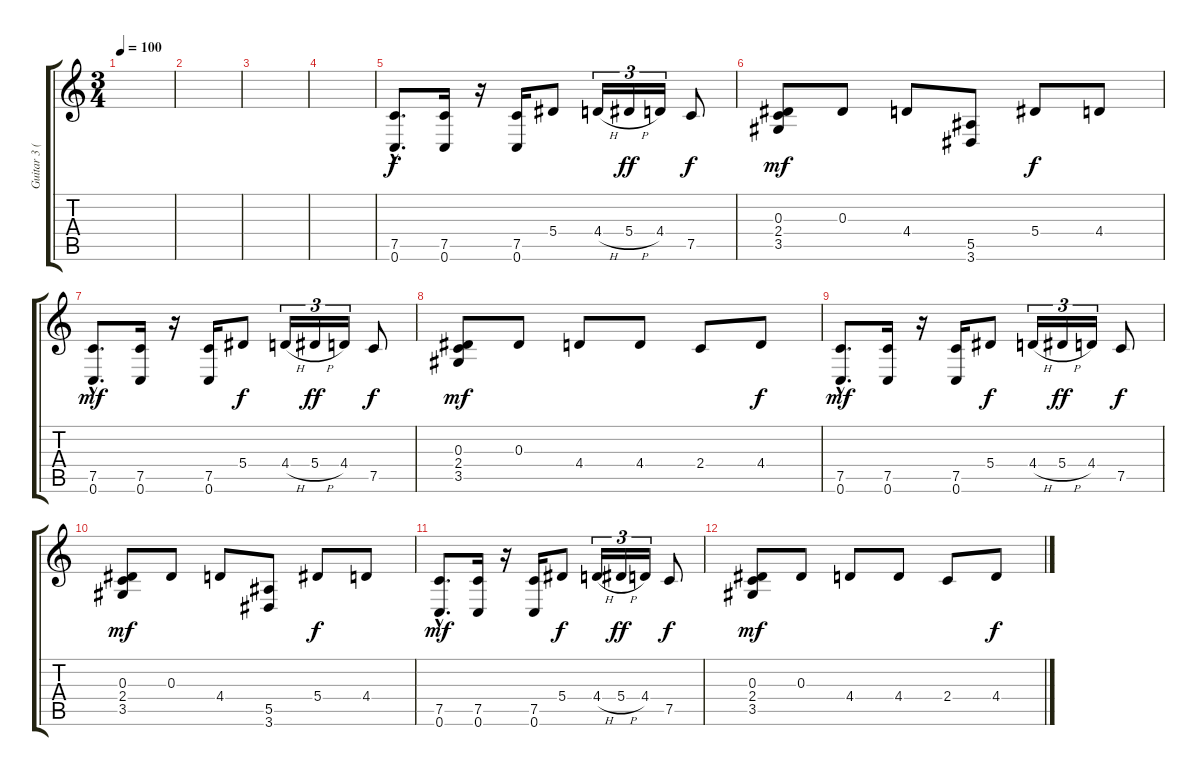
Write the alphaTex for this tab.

\track ("Guitar 3 (Rhytm)" "Guitar 3 (") {instrument distortionguitar}
\staff {score tabs}
\tuning (C4 G3 Eb3 Bb2 F2 C2) {hide}
\ts (3 4)
\tempo 100
\clef g2
\ks c
|
|
|
|
(7.5{hac} 0.6{hac}).8{d} (7.5 0.6).16 r.16 (7.5 0.6).16 5.4.8{dy f} 4.4{h}.16{tu (3 2)} 5.4{h}.16{tu (3 2) dy ff} 4.4.16{tu (3 2)} 7.5.8{dy f} |
(0.3 2.4 3.5).8{dy mf} 0.3.8 4.4.8 (5.5 3.6).8 5.4.8{dy f} 4.4.8 |
(7.5{hac} 0.6{hac}).8{d dy mf} (7.5 0.6).16 r.16 (7.5 0.6).16 5.4.8{dy f} 4.4{h}.16{tu (3 2)} 5.4{h}.16{tu (3 2) dy ff} 4.4.16{tu (3 2)} 7.5.8{dy f} |
(0.3 2.4 3.5).8{dy mf} 0.3.8 4.4.8 4.4.8 2.4.8 4.4.8{dy f} |
(7.5{hac} 0.6{hac}).8{d dy mf} (7.5 0.6).16 r.16 (7.5 0.6).16 5.4.8{dy f} 4.4{h}.16{tu (3 2)} 5.4{h}.16{tu (3 2) dy ff} 4.4.16{tu (3 2)} 7.5.8{dy f} |
(0.3 2.4 3.5).8{dy mf} 0.3.8 4.4.8 (5.5 3.6).8 5.4.8{dy f} 4.4.8 |
(7.5{hac} 0.6{hac}).8{d dy mf} (7.5 0.6).16 r.16 (7.5 0.6).16 5.4.8{dy f} 4.4{h}.16{tu (3 2)} 5.4{h}.16{tu (3 2) dy ff} 4.4.16{tu (3 2)} 7.5.8{dy f} |
(0.3 2.4 3.5).8{dy mf} 0.3.8 4.4.8 4.4.8 2.4.8 4.4.8{dy f}
